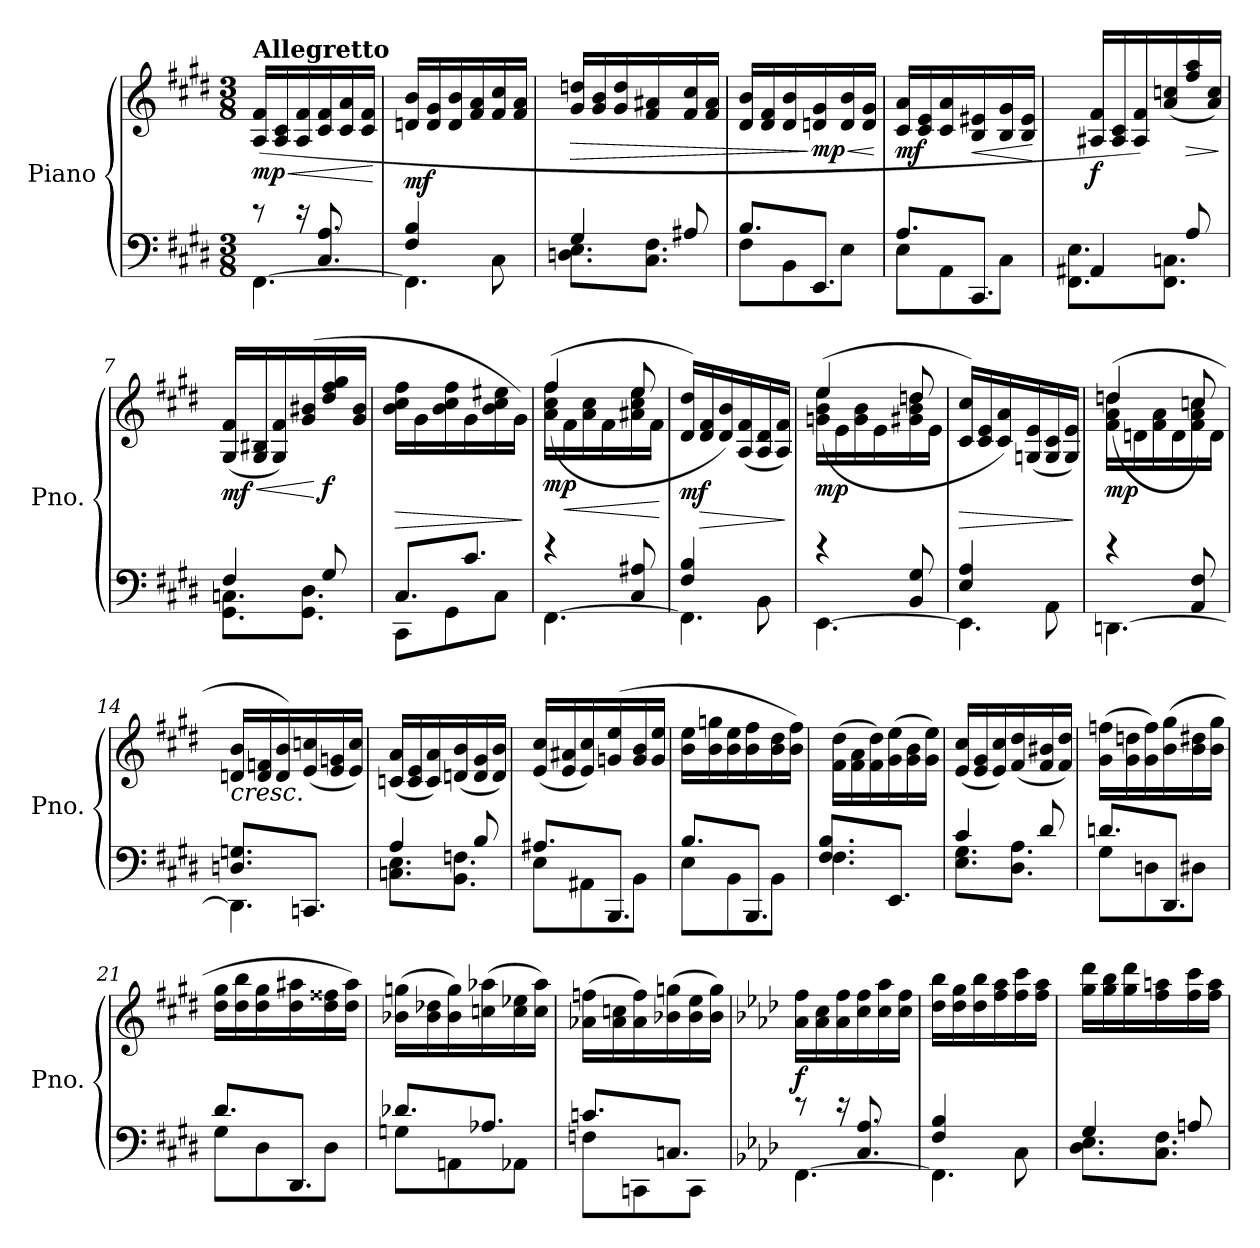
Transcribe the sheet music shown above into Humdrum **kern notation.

**kern	**kern	**dynam
*part1	*part1	*part1
*staff2	*staff1	*staff1/2
*I"Piano	*	*
*I'Pno.	*	*
*clefF4	*clefG2	*
*k[f#c#g#d#]	*k[f#c#g#d#]	*
*M3/8	*M3/8	*
=1	=1	=1
*^	*	*
!	!	!LO:TX:a:B:t=Allegretto	!
!	!	!	!LO:HP:b
!	!	!	!LO:DY:n=1:b
[4.FF#\	8re	(>16A/ 16f#/LL	< mp
.	.	16A/ 16c#/	.
.	16re	16A/ 16f#/	.
.	8.C#/ 8.A/	16c#/ 16f#/	.
.	.	16c#/ 16a/	.
.	.	16c#/ 16f#/JJ	.
*v	*v	*	*
.	.	[
=2	=2	=2
*^	*	*
!	!	!	!LO:DY:b
4.FF#\]	4F#/ 4B/	16dn/ 16b/LL	mf
.	.	16d/ 16g#/	.
.	.	16d/ 16b/	.
.	.	16f#/ 16a/	.
.	8C#\	16f#/ 16cc#/	.
.	.	16f#/ 16a/JJ	.
=3	=3	=3	=3
!	!	!	!LO:HP:b
4G#/	8.Dn\ 8.E\L	16g#/ 16ddn/LL	>
.	.	16g#/ 16b/	.
.	.	16g#/ 16dd/	.
.	8.C#\ 8.F#\J	16f#/ 16a#X/	.
8A#X/	.	16f#/ 16cc#/	.
.	.	16f#/ 16a#/JJ	.
=4	=4	=4	=4
8.B/L	8F#\L	16d#/ 16b/LL	.
.	.	16d#/ 16f#/	.
.	8BB\	16d#/ 16b/	.
!	!	!	!LO:HP:n=1:b
!	!	!	!LO:DY:n=1:b
8.EE/J	.	16dn/ 16g#/	] < mp
.	8E\J	16d/ 16b/	.
.	.	16d/ 16g#/JJ	.
*v	*v	*	*
.	.	[
=5	=5	=5
*^	*	*
!	!	!	!LO:DY:b
8.A/L	8E\L	16c#/ 16a/LL	mf
.	.	16c#/ 16e/	.
.	8AA\	16c#/ 16a/	.
!	!	!	!LO:HP:b
8.CC#/J	.	16B/ 16e#X/	<
.	8C#\J	16B/ 16g#/	.
.	.	16B/ 16e#/JJ	.
*v	*v	*	*
.	.	[
=6	=6	=6
*^	*	*
!	!	!	!LO:DY:b
4AA#X/	8.FF#\ 8.E\L	16A#X/ 16f#/LL	f
.	.	16A#/ 16c#/	.
.	.	16A#/ 16f#/)	.
.	8.FF#\ 8.Cn\J	(<16a/ 16ccn/	.
!	!	!	!LO:HP:b
8A/	.	16ff#/ 16aa/	>
.	.	16a/ 16cc/JJ)	.
*v	*v	*	*
.	.	]
!!LO:LB:g=z
=7	=7	=7
*^	*	*
!	!	!	!LO:HP:b
!	!	!	!LO:DY:n=1:b
4F#/	8.GG#\ 8.Cn\L	(<16G#/ 16f#/LL	< mf
.	.	16G#/ 16B#X/	.
.	.	16G#/ 16f#/)	.
.	8.GG#\ 8.D#\J	(>16g#/ 16b#X/	.
!	!	!	!LO:DY:n=2:b
8G#/	.	16dd#/ 16ff#/ 16gg#/	[ f
.	.	16g#/ 16b#/JJ	.
=8	=8	=8	=8
!	!	!	!LO:HP:b
8.C#/L	8CC#\L	16b\ 16cc#\ 16ff#\LL	>
.	.	16g#\	.
.	8GG#\	16b\ 16cc#\ 16ff#\	.
8.c#/J	.	16g#\	.
.	8C#\J	16b\ 16cc#\ 16ee#X\	.
.	.	16g#\JJ)	.
*v	*v	*	*
.	.	]
=9	=9	=9
*^	*^	*
!	!	!	!	!LO:DY:b
[4.FF#\	4re	(<16a\ 16cc#\ 16ff#\LL	(>4ff#/	mp
!	!	!	!	!LO:HP:b
.	.	16f#\	.	<
.	.	16a\ 16cc#\	.	.
.	.	16f#\	.	.
.	8C#/ 8A#X/	16a#X\ 16cc#\ 16ee\	8ee/	.
.	.	16f#\JJ	.	.
*v	*v	*	*	*
*	*v	*v	*
.	.	[
=10	=10	=10
*^	*	*
!	!	!	!LO:DY:b
4.FF#\]	4F#/ 4B/	16d#/ 16dd#/LL)	mf
!	!	!	!LO:HP:b
.	.	16d#/ 16f#/	>
.	.	16d#/ 16b/)	.
.	.	(<16A/ 16f#/	.
.	8BB\	16A/ 16d#/	.
.	.	16A/ 16f#/JJ)	.
*v	*v	*	*
.	.	]
=11	=11	=11
*^	*^	*
!	!	!	!	!LO:DY:b
[4.EE\	4re	(<16gn\ 16b\ 16ee\LL	(>4ee/	mp
.	.	16e\	.	.
.	.	16g\ 16b\	.	.
.	.	16e\	.	.
.	8BB/ 8G#/	16g#X\ 16b\ 16ddn\	8dd/	.
.	.	16e\JJ	.	.
*	*	*v	*v	*
!!LO:LB:g=z
=12	=12	=12	=12
!	!	!	!LO:HP:b
4.EE\]	4E/ 4A/	16c#/ 16cc#/LL)	>
.	.	16c#/ 16e/	.
.	.	16c#/ 16a/)	.
.	.	(<16Gn/ 16e/	.
.	8AA\	16G/ 16c#/	.
.	.	16G/ 16e/JJ)	.
*v	*v	*	*
.	.	]
=13	=13	=13
*^	*^	*
!	!	!	!	!LO:DY:b
[4.DDn\	4re	(<16f#\ 16a\ 16ddn\LL	(>4dd/	mp
.	.	16dn\	.	.
.	.	16f#\ 16a\	.	.
.	.	16d\	.	.
.	8AA/ 8F#/	16f#\ 16a\ 16ccn\	8cc/)	.
.	.	16d\JJ	.	.
*	*	*v	*v	*
=14	=14	=14	=14
!	!	!LO:TX:b:i:t=cresc.	!
4.DD\]	8.Dn/ 8.Gn/L	16dn/ 16b/LL	.
.	.	16d/ 16fn/	.
.	.	16d/ 16b/)	.
.	8.CCn/J	(<16e/ 16ccn/	.
.	.	16e/ 16gn/	.
.	.	16e/ 16cc/JJ)	.
=15	=15	=15	=15
4A/	8.Cn\ 8.E\L	(<16cn/ 16a/LL	.
.	.	16c/ 16e/	.
.	.	16c/ 16a/)	.
.	8.BB\ 8.Fn\J	(<16dn/ 16b/	.
8B/	.	16d/ 16g#/	.
.	.	16d/ 16b/JJ)	.
=16	=16	=16	=16
8.A#X/L	8E\L	(<16e/ 16cc#/LL	.
.	.	16e/ 16a#X/	.
.	8AA#X\	16e/ 16cc#/)	.
8.BBB/J	.	(>16gn/ 16ee/	.
.	8BB\J	16g/ 16b/	.
.	.	16g/ 16ee/JJ	.
=17	=17	=17	=17
8.B/L	8E\L	16b\ 16ee\LL	.
.	.	16b\ 16ggn\	.
.	8BB\	16b\ 16ee\	.
8.BBB/J	.	16b\ 16ff#\	.
.	8BB\J	16b\ 16dd#\	.
.	.	16b\ 16ff#\JJ)	.
!!LO:LB:g=z
=18	=18	=18	=18
4.F#\	8.F#/ 8.B/L	(>16f#\ 16dd#\LL	.
.	.	16f#\ 16a\	.
.	.	16f#\ 16dd#\)	.
.	8.EE/J	(>16g#\ 16ee\	.
.	.	16g#\ 16b\	.
.	.	16g#\ 16ee\JJ)	.
=19	=19	=19	=19
4c#/	8.E\ 8.G#\L	(<16e/ 16cc#/LL	.
.	.	16e/ 16g#/	.
.	.	16e/ 16cc#/)	.
.	8.D#\ 8.A\J	(<16f#/ 16dd#/	.
8d#/	.	16f#/ 16b#X/	.
.	.	16f#/ 16dd#/JJ)	.
=20	=20	=20	=20
8.dn/L	8G#\L	(>16g#\ 16ffn\LL	.
.	.	16g#\ 16ddn\	.
.	8Dn\	16g#\ 16ff\)	.
8.DD#/J	.	(>16b\ 16gg#\	.
.	8D#X\J	16b\ 16dd#X\	.
.	.	16b\ 16gg#\JJ	.
=21	=21	=21	=21
8.d#/L	8G#\L	16dd#\ 16gg#\LL	.
.	.	16dd#\ 16bb\	.
.	8D#\	16dd#\ 16gg#\	.
8.DD#/J	.	16dd#\ 16aa#X\	.
.	8D#\J	16dd#\ 16ff##X\	.
.	.	16dd#\ 16aa#\JJ)	.
=22	=22	=22	=22
8.d-X/L	8Gn\L	(>16b-X\ 16ggn\LL	.
.	.	16b-\ 16dd-X\	.
.	8AAn\	16b-\ 16gg\)	.
8.A-X/J	.	(>16ccn\ 16aa-X\	.
.	8AA-X\J	16cc\ 16ee-X\	.
.	.	16cc\ 16aa-\JJ)	.
!!LO:PB:g=z
=23	=23	=23	=23
8.cn/L	8Fn\L	(>16a-X\ 16ffn\LL	.
.	.	16a-\ 16ccn\	.
.	8CCn\	16a-\ 16ff\)	.
8.Cn/J	.	(>16b-X\ 16ggn\	.
.	8CC\J	16b-\ 16ee\	.
.	.	16b-\ 16gg\JJ)	.
=24	=24	=24	=24
*k[b-e-a-d-]	*	*k[b-e-a-d-]	*
!	!	!	!LO:DY:b
[4.FF\	8re	16a-\ 16ff\LL	f
.	.	16a-\ 16cc\	.
.	16re	16a-\ 16ff\	.
.	8.C/ 8.A-/	16cc\ 16ff\	.
.	.	16cc\ 16aa-\	.
.	.	16cc\ 16ff\JJ	.
=25	=25	=25	=25
4.FF\]	4F/ 4B-/	16dd-\ 16bb-\LL	.
.	.	16dd-\ 16gg\	.
.	.	16dd-\ 16bb-\	.
.	.	16ff\ 16aa-\	.
.	8C\	16ff\ 16ccc\	.
.	.	16ff\ 16aa-\JJ	.
=26	=26	=26	=26
4G/	8.D-\ 8.E-\L	16gg\ 16ddd-\LL	.
.	.	16gg\ 16bb-\	.
.	.	16gg\ 16ddd-\	.
.	8.C\ 8.F\J	16ff\ 16aan\	.
8An/	.	16ff\ 16ccc\	.
.	.	16ff\ 16aa\JJ	.
*v	*v	*	*
=	=	=
*-	*-	*-
